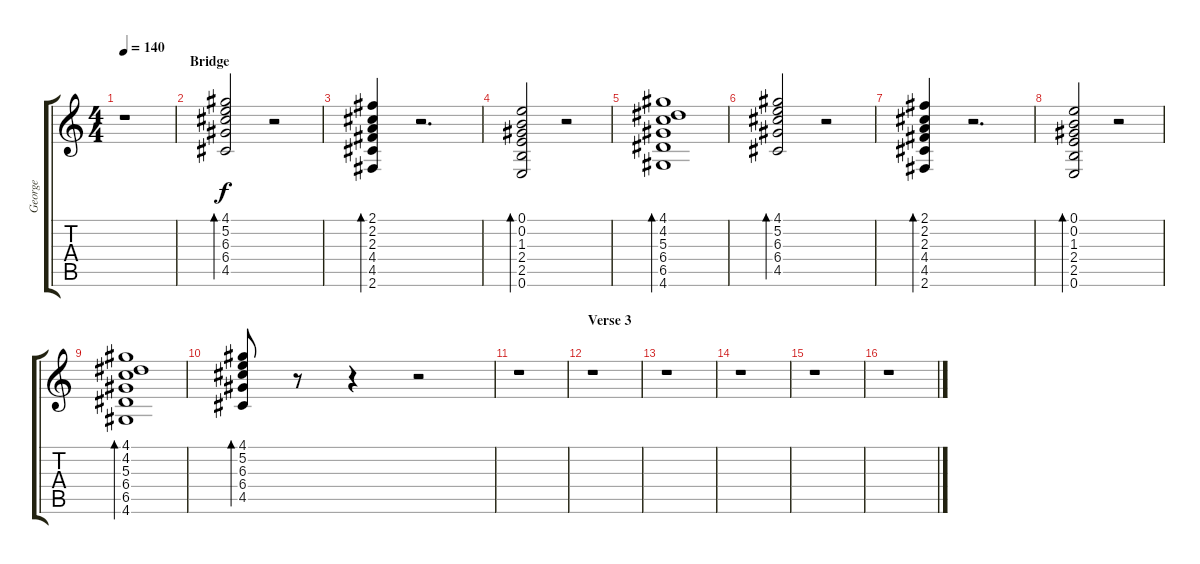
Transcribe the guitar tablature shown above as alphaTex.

\track ("George" "George") {instrument electricguitarjazz}
\staff {score tabs}
\tuning (E4 B3 G3 D3 A2 E2) {hide}
\ts (4 4)
\tempo 140
\clef g2
\ks c
r.1{dy f} |
\section ("" "Bridge")
(4.1 5.2 6.3 6.4 4.5).2{bd 120} r.2 |
(2.1 2.2 2.3 4.4 4.5 2.6).4{bd 60} r.2{d} |
(0.1 0.2 1.3 2.4 2.5 0.6).2{bd 120} r.2 |
(4.1 4.2 5.3 6.4 6.5 4.6).1{bd 60} |
(4.1 5.2 6.3 6.4 4.5).2{bd 120} r.2 |
(2.1 2.2 2.3 4.4 4.5 2.6).4{bd 60} r.2{d} |
(0.1 0.2 1.3 2.4 2.5 0.6).2{bd 120} r.2 |
(4.1 4.2 5.3 6.4 6.5 4.6).1{bd 60} |
(4.1 5.2 6.3 6.4 4.5).8{bd 60} r.8 r.4 r.2 |
r.1 |
\section ("" "Verse 3")
r.1 |
r.1 |
r.1 |
r.1 |
r.1
